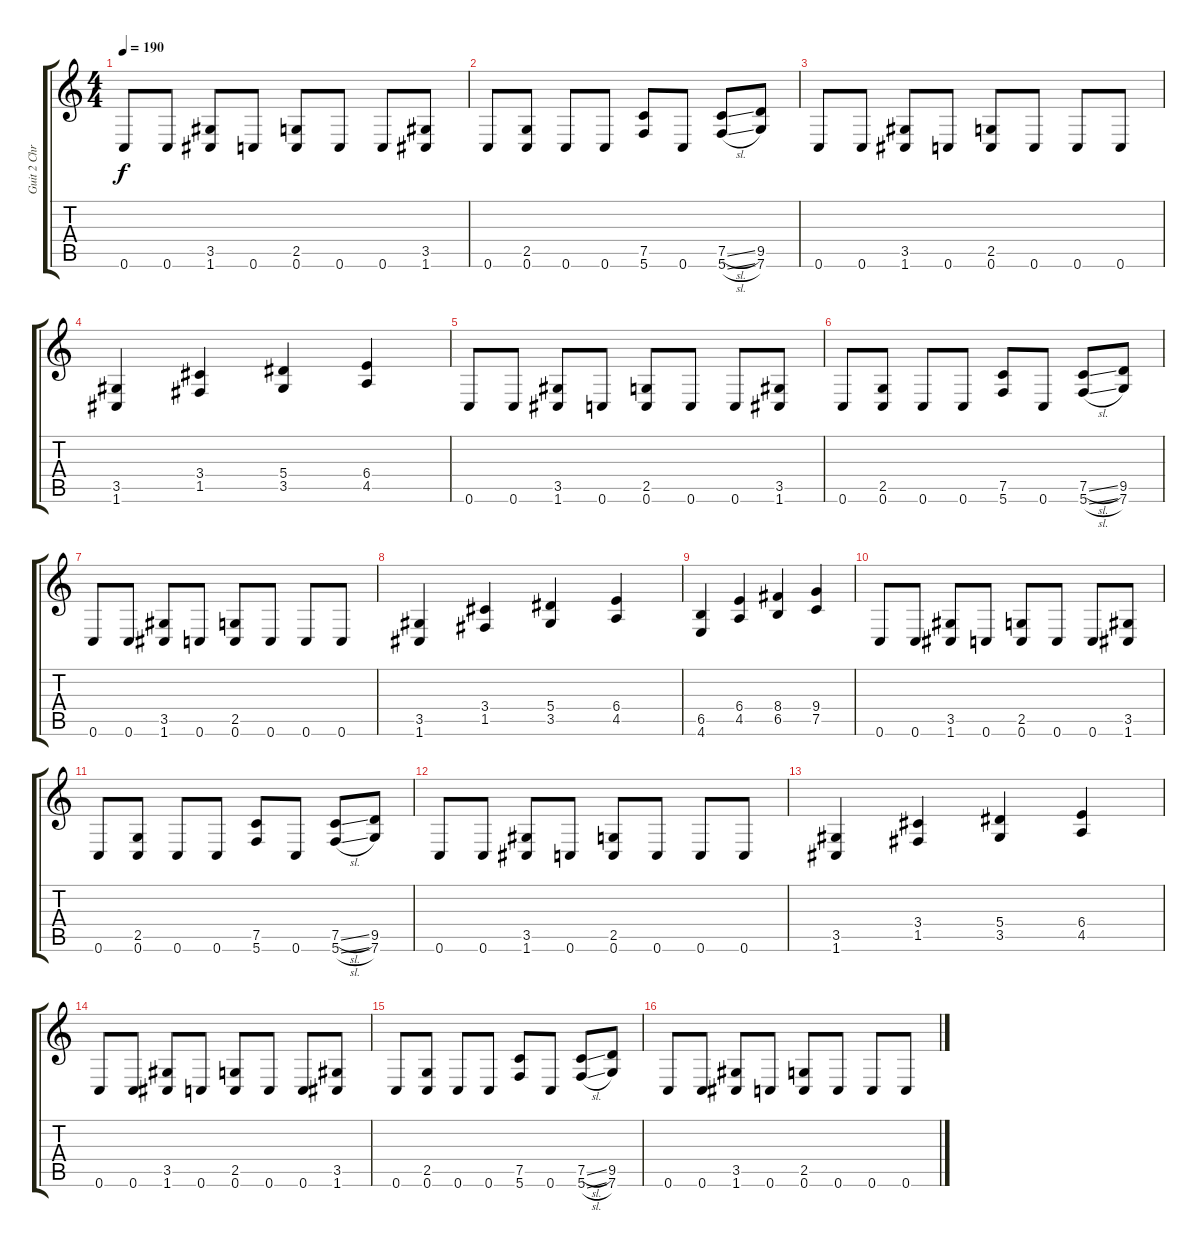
\track ("Guit 2 Chris" "Guit 2 Chr") {instrument distortionguitar}
\staff {score tabs}
\tuning (C4 G3 Eb3 Bb2 F2 C2) {hide}
\ts (4 4)
\tempo 190
\clef g2
\ks c
0.6.8{dy f} 0.6.8 (3.5 1.6).8 0.6.8 (2.5 0.6).8 0.6.8 0.6.8 (3.5 1.6).8 |
0.6.8 (2.5 0.6).8 0.6.8 0.6.8 (7.5 5.6).8 0.6.8 (7.5{sl} 5.6{sl}).8 (9.5 7.6).8 |
0.6.8 0.6.8 (3.5 1.6).8 0.6.8 (2.5 0.6).8 0.6.8 0.6.8 0.6.8 |
(3.5 1.6).4 (3.4 1.5).4 (5.4 3.5).4 (6.4 4.5).4 |
0.6.8 0.6.8 (3.5 1.6).8 0.6.8 (2.5 0.6).8 0.6.8 0.6.8 (3.5 1.6).8 |
0.6.8 (2.5 0.6).8 0.6.8 0.6.8 (7.5 5.6).8 0.6.8 (7.5{sl} 5.6{sl}).8 (9.5 7.6).8 |
0.6.8 0.6.8 (3.5 1.6).8 0.6.8 (2.5 0.6).8 0.6.8 0.6.8 0.6.8 |
(3.5 1.6).4 (3.4 1.5).4 (5.4 3.5).4 (6.4 4.5).4 |
(6.5 4.6).4 (6.4 4.5).4 (8.4 6.5).4 (9.4 7.5).4 |
0.6.8 0.6.8 (3.5 1.6).8 0.6.8 (2.5 0.6).8 0.6.8 0.6.8 (3.5 1.6).8 |
0.6.8 (2.5 0.6).8 0.6.8 0.6.8 (7.5 5.6).8 0.6.8 (7.5{sl} 5.6{sl}).8 (9.5 7.6).8 |
0.6.8 0.6.8 (3.5 1.6).8 0.6.8 (2.5 0.6).8 0.6.8 0.6.8 0.6.8 |
(3.5 1.6).4 (3.4 1.5).4 (5.4 3.5).4 (6.4 4.5).4 |
0.6.8 0.6.8 (3.5 1.6).8 0.6.8 (2.5 0.6).8 0.6.8 0.6.8 (3.5 1.6).8 |
0.6.8 (2.5 0.6).8 0.6.8 0.6.8 (7.5 5.6).8 0.6.8 (7.5{sl} 5.6{sl}).8 (9.5 7.6).8 |
0.6.8 0.6.8 (3.5 1.6).8 0.6.8 (2.5 0.6).8 0.6.8 0.6.8 0.6.8
